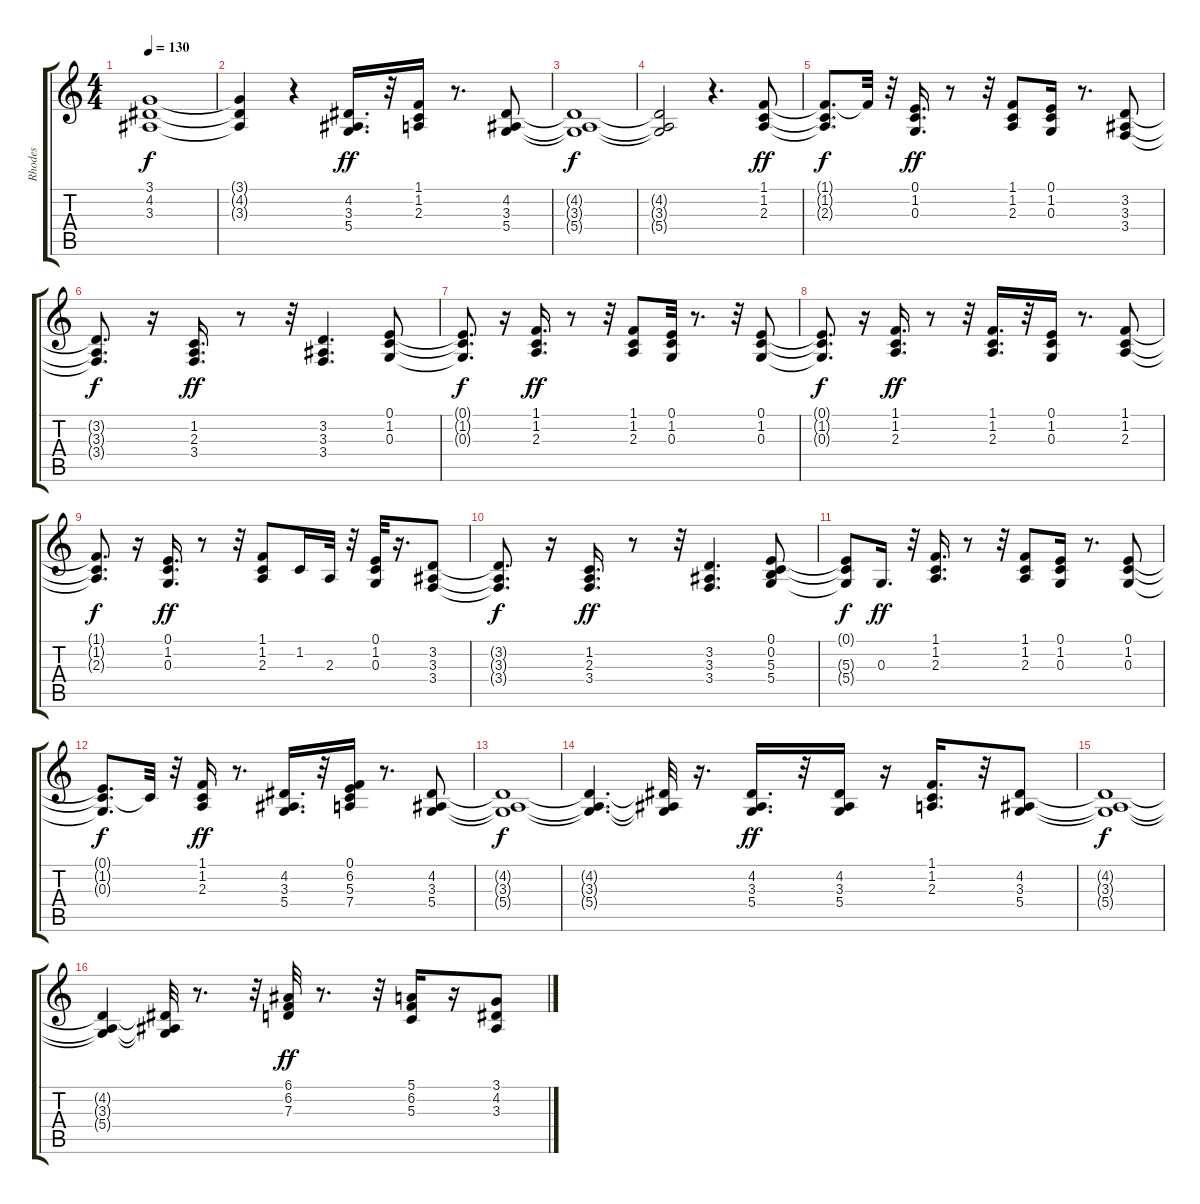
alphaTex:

\track ("Rhodes              " "Rhodes    ") {instrument electricpiano2}
\staff {score tabs}
\tuning (E4 B3 G3 D3 A2 E2) {hide}
\ts (4 4)
\tempo 130
\clef g2
\ks c
(3.1{t} 4.2{t} 3.3{t}).1{dy f} |
(3.1{t} 4.2{t} 3.3{t}).4 r.4 (4.2 3.3 5.4).16{d dy ff} r.32 (1.1 1.2 2.3).16 r.8{d} (4.2 3.3 5.4).8 |
(4.2{t} 3.3{t} 5.4{t}).1{dy f} |
(4.2{t} 3.3{t} 5.4{t}).2 r.4{d} (1.1 1.2 2.3).8{dy ff} |
(1.1{t} 1.2{t} 2.3{t}).8{d dy f} 1.1{t}.32 r.32 (0.1 1.2 0.3).16{d dy ff} r.8 r.32 (1.1 1.2 2.3).8 (0.1 1.2 0.3).16 r.8{d} (3.2 3.3 3.4).8 |
(3.2{t} 3.3{t} 3.4{t}).8{d dy f} r.16 (1.2 2.3 3.4).16{d dy ff} r.8 r.32 (3.2 3.3 3.4).4{d} (0.1 1.2 0.3).8 |
(0.1{t} 1.2{t} 0.3{t}).8{d dy f} r.16 (1.1 1.2 2.3).16{d dy ff} r.8 r.32 (1.1 1.2 2.3).8 (0.1 1.2 0.3).32 r.8{d} r.32 (0.1 1.2 0.3).8 |
(0.1{t} 1.2{t} 0.3{t}).8{d dy f} r.16 (1.1 1.2 2.3).16{d dy ff} r.8 r.32 (1.1 1.2 2.3).16{d} r.32 (0.1 1.2 0.3).16 r.8{d} (1.1 1.2 2.3).8 |
(1.1{t} 1.2{t} 2.3{t}).8{d dy f} r.16 (0.1 1.2 0.3).16{d dy ff} r.8 r.32 (1.1 1.2 2.3).8 1.2.16 2.3.32 r.32 (0.1 1.2 0.3).32 r.16{d} (3.2 3.3 3.4).8 |
(3.2{t} 3.3{t} 3.4{t}).8{d dy f} r.16 (1.2 2.3 3.4).16{d dy ff} r.8 r.32 (3.2 3.3 3.4).4{d} (0.1 0.2 5.3 5.4).8 |
(0.1{t} 5.3{t} 5.4{t}).8{dy f} 0.3.16{d dy ff} r.32 (1.1 1.2 2.3).16{d} r.8 r.32 (1.1 1.2 2.3).8 (0.1 1.2 0.3).16 r.8{d} (0.1 1.2 0.3).8 |
(0.1{t} 1.2{t} 0.3{t}).8{d dy f} 1.2{t}.32 r.32 (1.1 1.2 2.3).16{dy ff} r.8{d} (4.2 3.3 5.4).16{d} r.32 (0.1 6.2 5.3 7.4).16 r.8{d} (4.2 3.3 5.4).8 |
(4.2{t} 3.3{t} 5.4{t}).1{dy f} |
(4.2{t} 3.3{t} 5.4{t}).4{d} (4.2{t} 3.3{t} 5.4{t}).32 r.16{d} (4.2 3.3 5.4).16{d dy ff} r.32 (4.2 3.3 5.4).16 r.16 (1.1 1.2 2.3).16{d} r.32 (4.2 3.3 5.4).8 |
(4.2{t} 3.3{t} 5.4{t}).1{dy f} |
(4.2{t} 3.3{t} 5.4{t}).4 (4.2{t} 3.3{t} 5.4{t}).32 r.8{d} r.32 (6.1 6.2 7.3).32{dy ff} r.8{d} r.32 (5.1 6.2 5.3).16 r.16 (3.1 4.2 3.3).8
